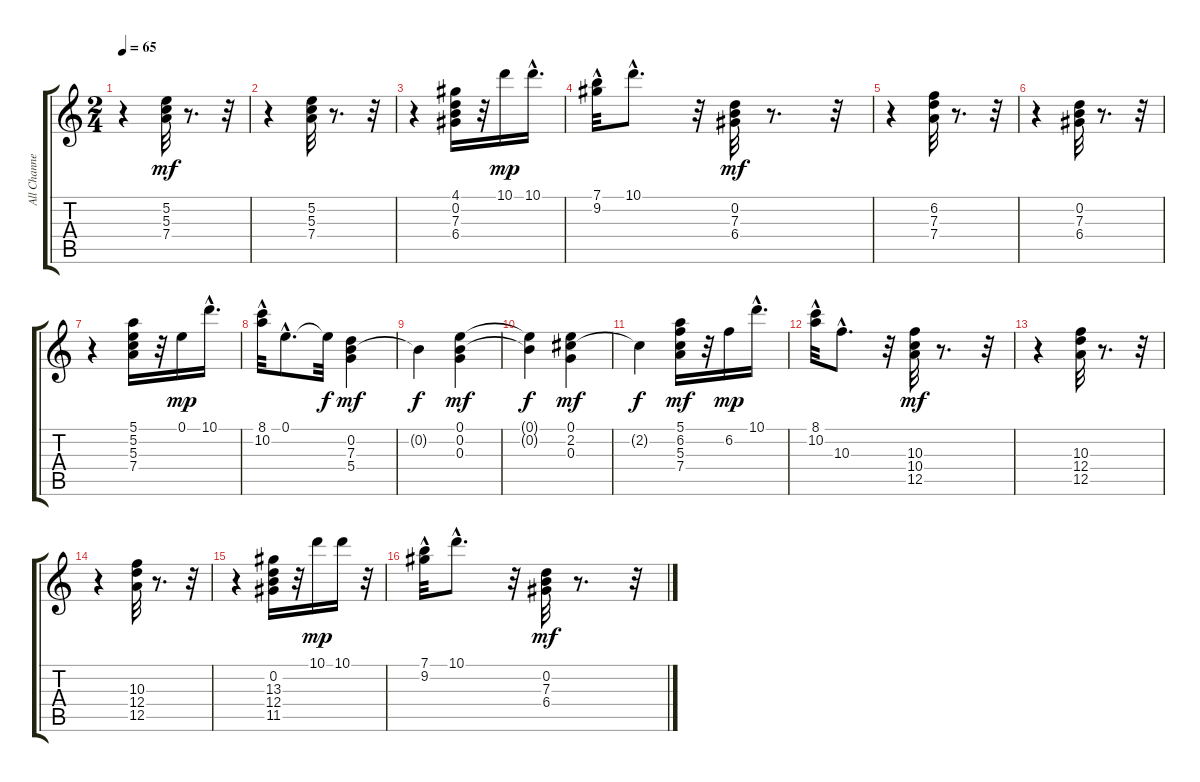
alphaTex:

\track ("All Channels*merged" "All Channe") {instrument electricguitarclean}
\staff {score tabs}
\tuning (E4 B3 G3 D3 A2 E2) {hide}
\ts (2 4)
\tempo 65
\clef g2
\ks c
r.4{dy mp} (5.2 5.3 7.4).32{dy mf} r.8{d} r.32 |
r.4 (5.2 5.3 7.4).32 r.8{d} r.32 |
r.4 (4.1 0.2 7.3 6.4).16 r.32 10.1.16{dy mp} 10.1{hac}.16{d} |
(7.1{hac} 9.2).32 10.1{hac}.8{d} r.32 (0.2 7.3 6.4).32{dy mf} r.8{d} r.32 |
r.4 (6.2 7.3 7.4).32 r.8{d} r.32 |
r.4 (0.2 7.3 6.4).32 r.8{d} r.32 |
r.4 (5.1 5.2 5.3 7.4).16 r.32 0.1.16{dy mp} 10.1{hac}.16{d} |
(8.1{hac} 10.2).32 0.1{hac}.8{d} 0.1{t}.32{dy f} (0.2 7.3 5.4).4{dy mf} |
0.2{t}.4{dy f} (0.1 0.2 0.3).4{dy mf} |
(0.1{t} 0.2{t}).4{dy f} (0.1 2.2 0.3).4{dy mf} |
2.2{t}.4{dy f} (5.1 6.2 5.3 7.4).16{dy mf} r.32 6.2.16{dy mp} 10.1{hac}.16{d} |
(8.1{hac} 10.2).32 10.3{hac}.8{d} r.32 (10.3 10.4 12.5).32{dy mf} r.8{d} r.32 |
r.4 (10.3 12.4 12.5).32 r.8{d} r.32 |
r.4 (10.3 12.4 12.5).32 r.8{d} r.32 |
r.4 (0.2 13.3 12.4 11.5).16 r.32 10.1.16{dy mp} 10.1.16 r.32 |
(7.1{hac} 9.2).32 10.1{hac}.8{d} r.32 (0.2 7.3 6.4).32{dy mf} r.8{d} r.32
